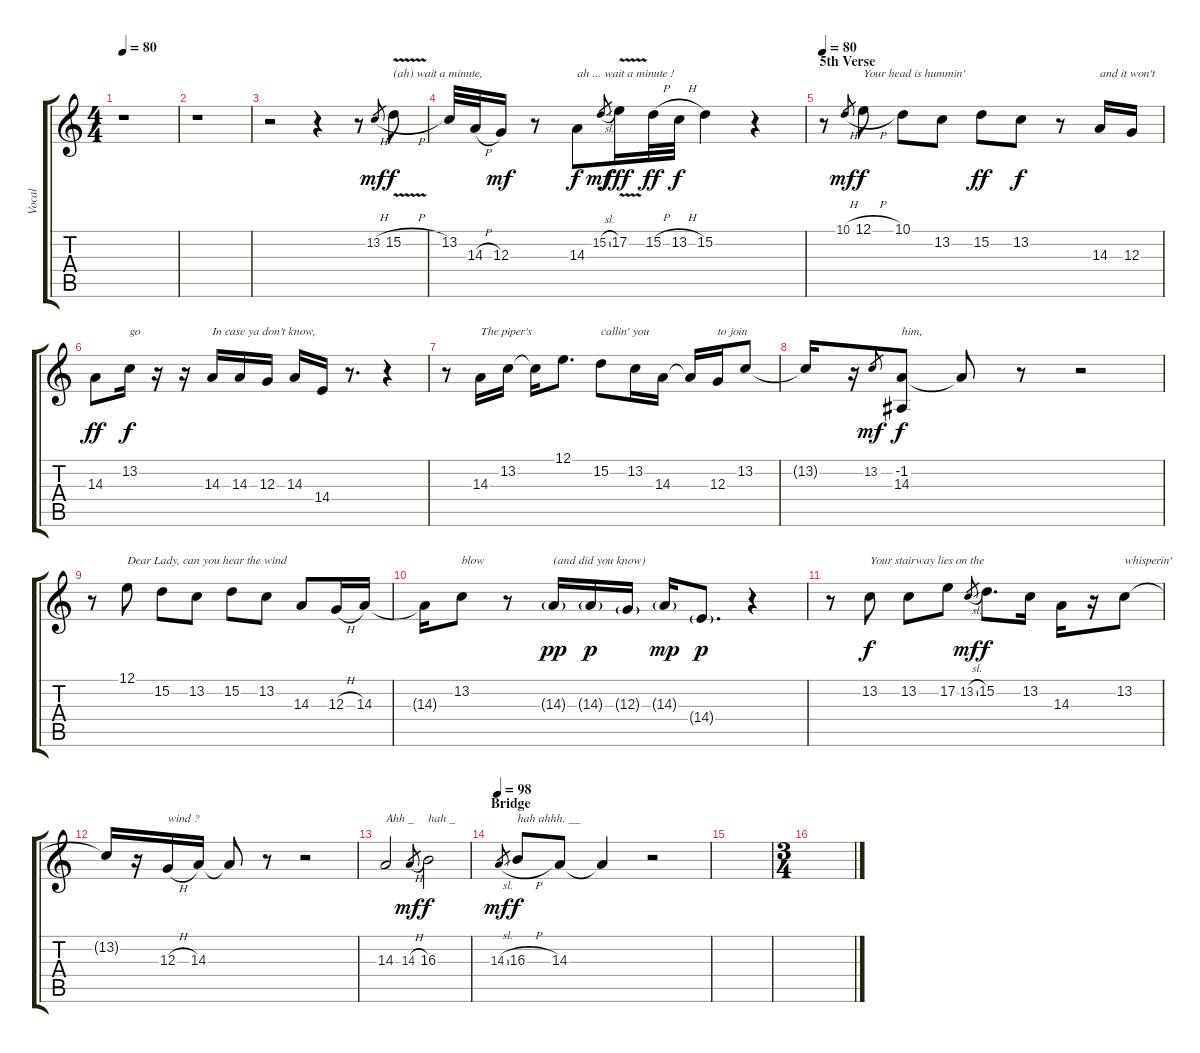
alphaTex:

\track ("Vocal" "Vocal") {instrument flute}
\staff {score tabs}
\tuning (E4 B3 G3 D3 A2 E2) {hide}
\ts (4 4)
\tempo 80
\clef g2
\ks c
r.1{dy ff} |
r.1 |
r.2 r.4 r.8 13.2{h}.8{gr dy mf} 15.2{v h}.8{txt "(ah) wait a minute," dy f} |
13.2.32 14.3{h}.32 12.3.16{dy mf} r.8 14.3.8{txt "ah ... wait a minute !" dy f} 15.2{sl}.8{gr dy mf} 17.2{v}.16{dy fff} 15.2{h}.32{dy ff} 13.2{h}.32{dy f} 15.2.4 r.4 |
\section ("" "5th Verse")
\tempo 80
r.8 10.1{h}.8{gr dy mf} 12.1{h}.8{txt "Your head is hummin'" dy f} 10.1.8 13.2.8 15.2.8{dy ff} 13.2.8{dy f} r.8 14.3.16{txt "and it won't"} 12.3.16 |
14.3.8{dy ff} 13.2.16{txt "go" dy f} r.16 r.16 14.3.16{txt "In case ya don't know, "} 14.3.16 12.3.16 14.3.16 14.4.16 r.8{d} r.4 |
r.8 14.3.16{txt "The piper's"} 13.2.16 13.2{t}.16 12.1.8{d} 15.2.8{txt "callin' you"} 13.2.16 14.3.16 14.3{t}.16 12.3.16{txt "to join"} 13.2.8 |
13.2{t}.16 r.16 13.2.8{gr dy mf} (-1.2 14.3).8{txt "him," dy f} 14.3{t}.8 r.8 r.2 |
r.8 12.1.8{txt "Dear Lady, can you hear the wind"} 15.2.8 13.2.8 15.2.8 13.2.8 14.3.8 12.3{h}.16 14.3.16 |
14.3{t}.16 13.2.8{txt "blow"} r.8 14.3{g}.16{txt "(and did you know)" dy pp} 14.3{g}.16{dy p} 12.3{g}.16 14.3{g}.16{dy mp} 14.4{g}.8{d dy p} r.4 |
r.8 13.2.8{txt "Your stairway lies on the " dy f} 13.2.8 17.2.8 13.2{sl}.8{gr dy mf} 15.2.8{d dy f} 13.2.16 14.3.16 r.16 13.2.8{txt "whisperin'"} |
13.2{t}.16 r.16 12.3{h}.16{txt "wind ?"} 14.3.16 14.3{t}.8 r.8 r.2 |
14.3.2{txt "Ahh _"} 14.3{h}.8{gr dy mf} 16.3.2{txt "hah _" dy f} |
\section ("" "Bridge")
\tempo 98
14.3{sl}.8{gr dy mf} 16.3{h}.8{txt "hah ahhh. __" dy f} 14.3.8 14.3{t}.4 r.2 |
|
\ts (3 4)
